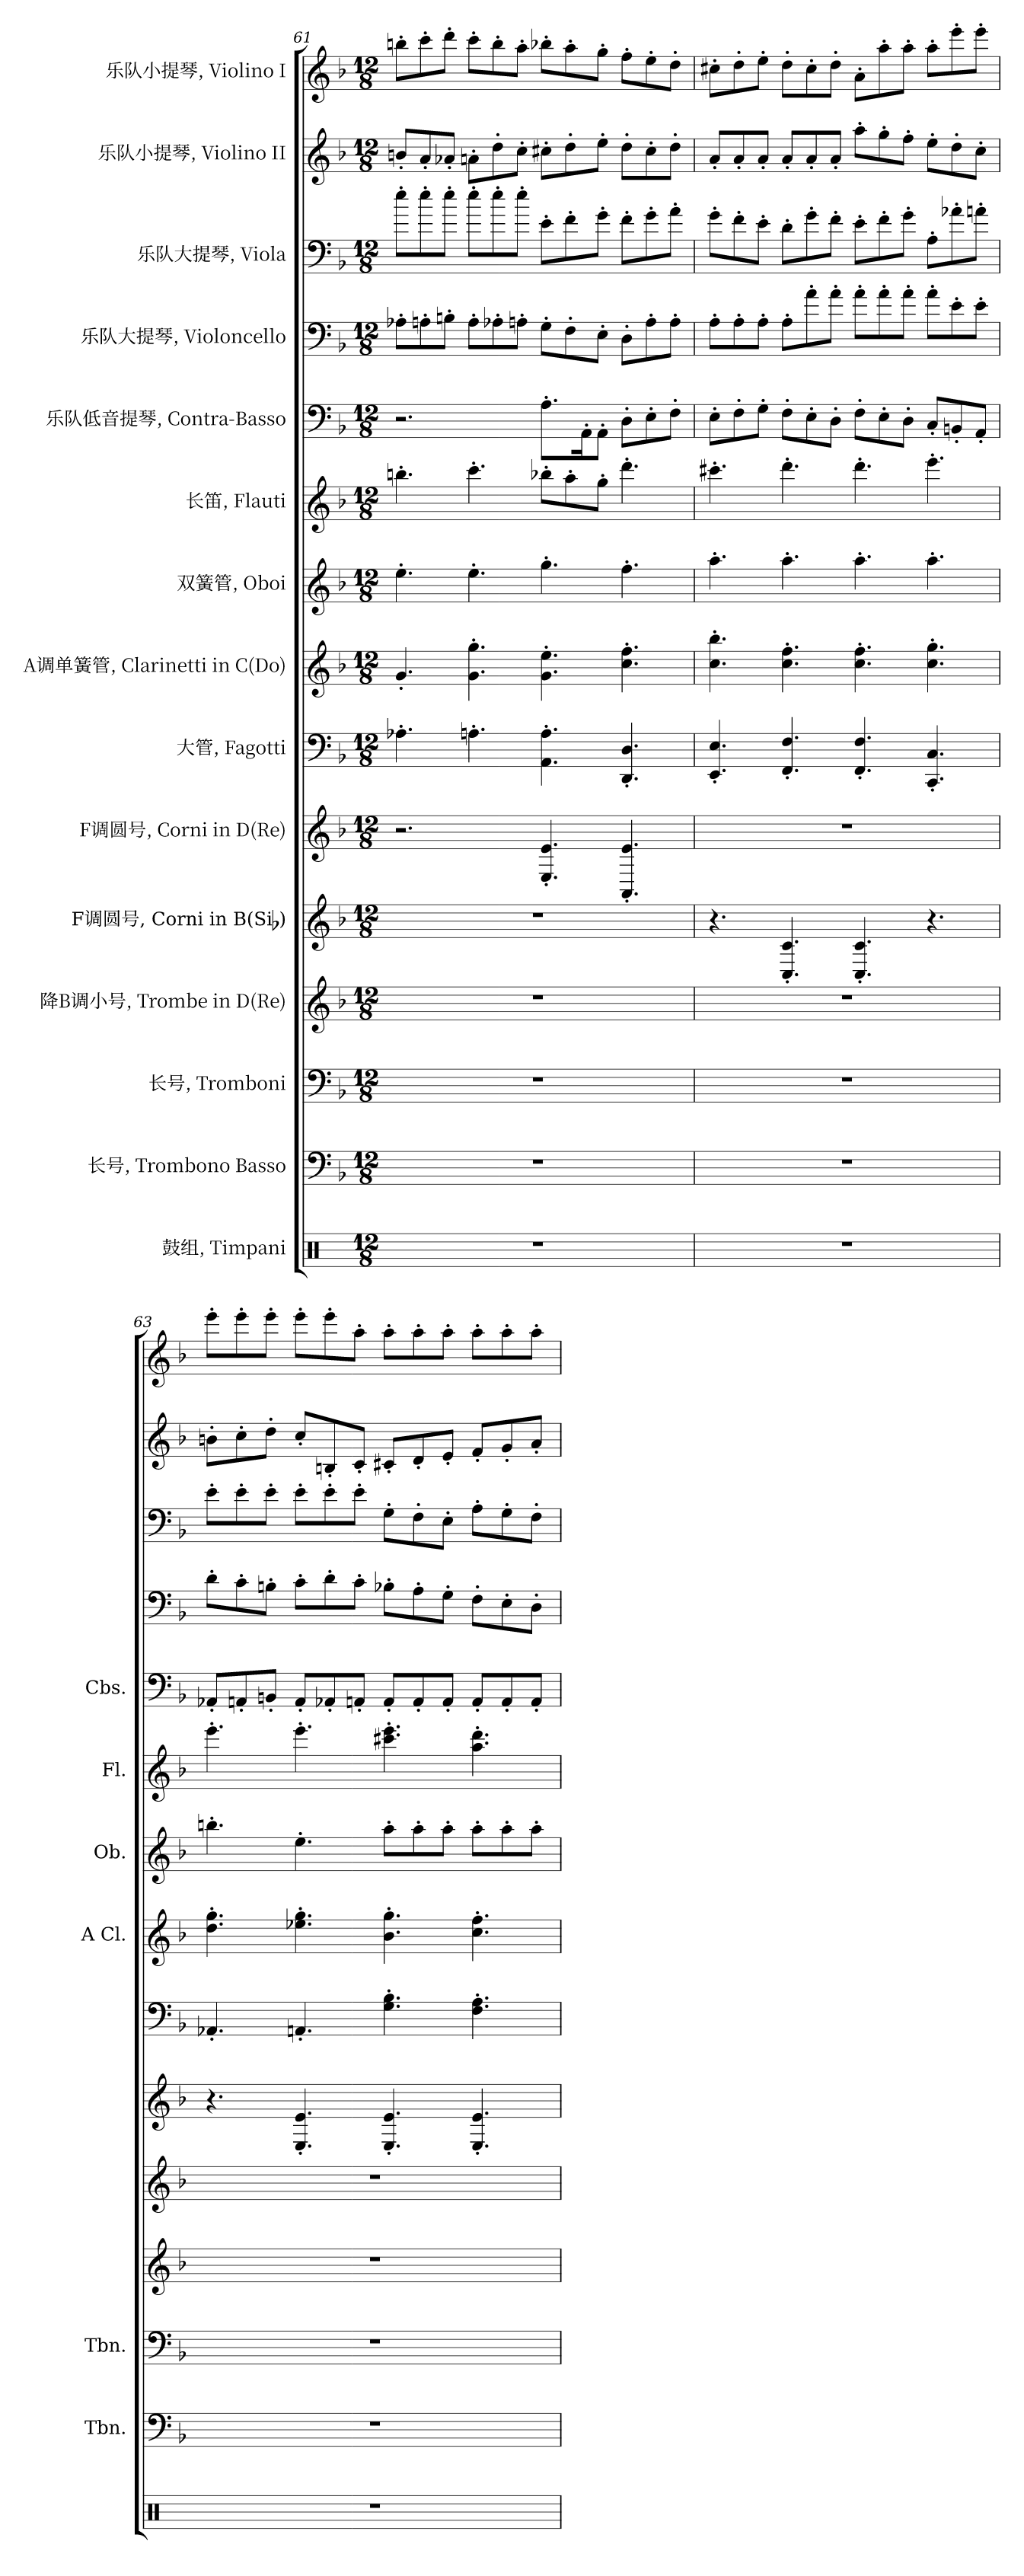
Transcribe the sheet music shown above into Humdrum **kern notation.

**kern	**kern	**kern	**kern	**kern	**kern	**kern	**kern	**kern	**kern	**kern	**kern	**kern	**kern	**kern
*part15	*part14	*part13	*part12	*part11	*part10	*part9	*part8	*part7	*part6	*part5	*part4	*part3	*part2	*part1
*staff15	*staff14	*staff13	*staff12	*staff11	*staff10	*staff9	*staff8	*staff7	*staff6	*staff5	*staff4	*staff3	*staff2	*staff1
*I"鼓组, Timpani	*I"长号, Trombono Basso	*I"长号, Tromboni	*I"降B调小号, Trombe in D(Re)	*I"F调圆号, Corni in B(Si-flat)	*I"F调圆号, Corni in D(Re)	*I"大管, Fagotti	*I"A调单簧管, Clarinetti in C(Do)	*I"双簧管, Oboi	*I"长笛, Flauti	*I"乐队低音提琴, Contra-Basso	*I"乐队大提琴, Violoncello	*I"乐队大提琴, Viola	*I"乐队小提琴, Violino II	*I"乐队小提琴, Violino I
*	*I'Tbn.	*I'Tbn.	*	*	*	*	*I'A Cl.	*I'Ob.	*I'Fl.	*I'Cbs.	*	*	*	*
!!LO:PB:g=z
*clefX	*clefF4	*clefF4	*clefG2	*clefG2	*clefG2	*clefF4	*clefG2	*clefG2	*clefG2	*clefF4	*clefF4	*clefF4	*clefG2	*clefG2
*	*	*	*ITrd1c2	*ITrd4c7	*ITrd4c7	*	*ITrd2c3	*	*	*ITrd7c12	*	*	*	*
*k[]	*k[b-]	*k[b-]	*k[b-e-a-]	*k[b-e-]	*k[b-e-]	*k[b-]	*k[f#c#]	*k[b-]	*k[b-]	*k[b-]	*k[b-]	*k[b-]	*k[b-]	*k[b-]
*M12/8	*M12/8	*M12/8	*M12/8	*M12/8	*M12/8	*M12/8	*M12/8	*M12/8	*M12/8	*M12/8	*M12/8	*M12/8	*M12/8	*M12/8
*MM171	*MM171	*MM171	*MM171	*MM171	*MM171	*MM171	*MM171	*MM171	*MM171	*MM171	*MM171	*MM171	*MM171	*MM171
=61	=61	=61	=61	=61	=61	=61	=61	=61	=61	=61	=61	=61	=61	=61
1.r	1.r	1.r	1.r	1.r	2.r	4.A-X'\	4.e'/	4.ee'\	4.bbn'\	2.r	8A-X'\L	8ee'\L	8bn'/L	8bbn'\L
.	.	.	.	.	.	.	.	.	.	.	8An'\	8ee'\	8a'/	8ccc'\
.	.	.	.	.	.	.	.	.	.	.	8Bn'\J	8ee'\J	8a-X'/J	8ddd'\J
*	*	*	*	*	*	*	*	*	*	*	*	*	*	*MM168
.	.	.	.	.	.	4.An'\	4.e\' 4.ee\'	4.ee'\	4.ccc'\	.	8A'\L	8ee'\L	8an'\L	8ccc'\L
.	.	.	.	.	.	.	.	.	.	.	8A-X'\	8ee'\	8dd'\	8bb'\
.	.	.	.	.	.	.	.	.	.	.	8An'\J	8ee'\J	8cc'\J	8aa'\J
*	*	*	*	*	*	*	*	*	*	*	*	*	*	*MM163
.	.	.	.	.	4.AA/' 4.A/'	4.AA\' 4.A\'	4.e\' 4.cc#\'	4.gg'\	8bb-X'\L	8.AA'\L	8G'\L	8e'\L	8cc#X'\L	8bb-X'\L
.	.	.	.	.	.	.	.	.	8aa'\	.	8F'\	8f'\	8dd'\	8aa'\
.	.	.	.	.	.	.	.	.	.	16AAA'\K	.	.	.	.
.	.	.	.	.	.	.	.	.	8gg'\J	8AAA'\J	8E'\J	8g'\J	8ee'\J	8gg'\J
*	*	*	*	*	*	*	*	*	*	*	*	*	*	*MM165
.	.	.	.	.	4.DD/' 4.A/'	4.DD/' 4.D/'	4.a\' 4.dd\'	4.ff'\	4.ddd'\	8DD'\L	8D'\L	8f'\L	8dd'\L	8ff'\L
.	.	.	.	.	.	.	.	.	.	8EE'\	8A'\	8g'\	8cc#'\	8ee'\
.	.	.	.	.	.	.	.	.	.	8FF'\J	8A'\J	8a'\J	8dd'\J	8dd'\J
=62	=62	=62	=62	=62	=62	=62	=62	=62	=62	=62	=62	=62	=62	=62
*	*	*	*	*	*	*	*	*	*	*	*	*	*	*MM171
1.r	1.r	1.r	1.r	4.r	1.r	4.EE/' 4.E/'	4.a\' 4.gg\'	4.aa'\	4.ccc#X'\	8EE'\L	8A'\L	8g'\L	8a'/L	8cc#X'\L
.	.	.	.	.	.	.	.	.	.	8FF'\	8A'\	8f'\	8a'/	8dd'\
.	.	.	.	.	.	.	.	.	.	8GG'\J	8A'\J	8e'\J	8a'/J	8ee'\J
*	*	*	*	*	*	*	*	*	*	*	*	*	*	*MM168
.	.	.	.	4.FF/' 4.F/'	.	4.FF/' 4.F/'	4.a\' 4.dd\'	4.aa'\	4.ddd'\	8FF'\L	8A'\L	8d'\L	8a'/L	8dd'\L
.	.	.	.	.	.	.	.	.	.	8EE'\	8a'\	8g'\	8a'/	8cc#'\
.	.	.	.	.	.	.	.	.	.	8DD'\J	8a'\J	8f'\J	8a'/J	8dd'\J
.	.	.	.	4.FF/' 4.F/'	.	4.FF/' 4.F/'	4.a\' 4.dd\'	4.aa'\	4.ddd'\	8FF'\L	8a'\L	8e'\L	8aa'\L	8a'\L
.	.	.	.	.	.	.	.	.	.	8EE'\	8a'\	8f'\	8gg'\	8aa'\
.	.	.	.	.	.	.	.	.	.	8DD'\J	8a'\J	8g'\J	8ff'\J	8aa'\J
.	.	.	.	4.r	.	4.CC/' 4.C/'	4.a\' 4.ee\'	4.aa'\	4.eee'\	8CC'/L	8a'\L	8A'\L	8ee'\L	8aa'\L
.	.	.	.	.	.	.	.	.	.	8BBBn'/	8e'\	8a-X'\	8dd'\	8eee'\
.	.	.	.	.	.	.	.	.	.	8AAA'/J	8e'\J	8an'\J	8cc'\J	8eee'\J
!!LO:PB:g=z
=63	=63	=63	=63	=63	=63	=63	=63	=63	=63	=63	=63	=63	=63	=63
1.r	1.r	1.r	1.r	1.r	4.r	4.AA-X'/	4.b\' 4.ee\'	4.bbn'\	4.eee'\	8AAA-X'/L	8d'\L	8e'\L	8bn'\L	8eee'\L
.	.	.	.	.	.	.	.	.	.	8AAAn'/	8c'\	8e'\	8cc'\	8eee'\
.	.	.	.	.	.	.	.	.	.	8BBBn'/J	8Bn'\J	8e'\J	8dd'\J	8eee'\J
.	.	.	.	.	4.AA/' 4.A/'	4.AAn'/	4.ccn\' 4.ee\'	4.ee'\	4.eee'\	8AAA'/L	8c'\L	8e'\L	8cc'/L	8eee'\L
.	.	.	.	.	.	.	.	.	.	8AAA-X'/	8d'\	8e'\	8Bn'/	8eee'\
.	.	.	.	.	.	.	.	.	.	8AAAn'/J	8c'\J	8e'\J	8c'/J	8aa'\J
.	.	.	.	.	4.AA/' 4.A/'	4.G\' 4.B-\'	4.g\' 4.ee\'	8aa'\L	4.ccc#X\' 4.eee\'	8AAA'/L	8B-X'\L	8G'\L	8c#X'/L	8aa'\L
.	.	.	.	.	.	.	.	8aa'\	.	8AAA'/	8A'\	8F'\	8d'/	8aa'\
.	.	.	.	.	.	.	.	8aa'\J	.	8AAA'/J	8G'\J	8E'\J	8e'/J	8aa'\J
.	.	.	.	.	4.AA/' 4.A/'	4.F\' 4.A\'	4.a\' 4.dd\'	8aa'\L	4.aa\' 4.ddd\'	8AAA'/L	8F'\L	8A'\L	8f'/L	8aa'\L
.	.	.	.	.	.	.	.	8aa'\	.	8AAA'/	8E'\	8G'\	8g'/	8aa'\
.	.	.	.	.	.	.	.	8aa'\J	.	8AAA'/J	8D'\J	8F'\J	8a'/J	8aa'\J
=	=	=	=	=	=	=	=	=	=	=	=	=	=	=
*-	*-	*-	*-	*-	*-	*-	*-	*-	*-	*-	*-	*-	*-	*-
